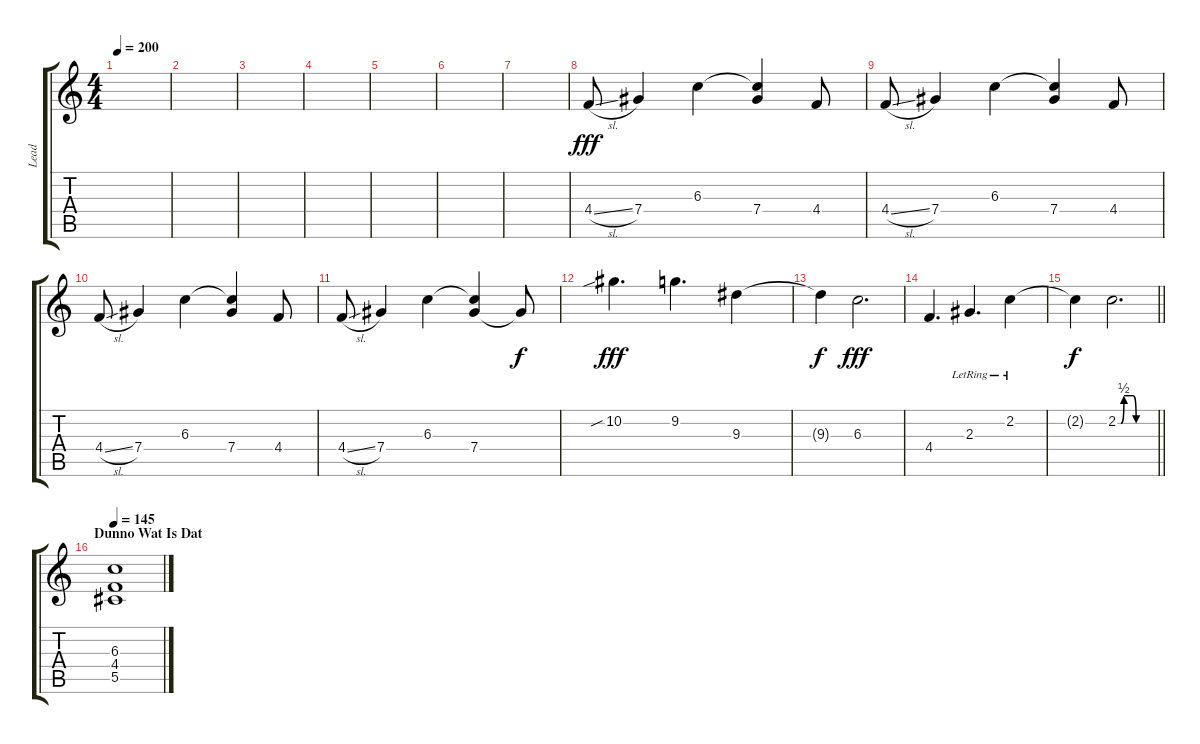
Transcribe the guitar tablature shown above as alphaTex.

\track ("Lead" "Lead") {instrument distortionguitar}
\staff {score tabs}
\tuning (Eb4 Bb3 Gb3 Db3 Ab2 Eb2) {hide}
\ts (4 4)
\tempo 200
\clef g2
\ks c
|
|
|
|
|
|
|
4.4{sl}.8{dy fff} 7.4.4 6.3.4 (6.3{t} 7.4).4 4.4.8 |
4.4{sl}.8 7.4.4 6.3.4 (6.3{t} 7.4).4 4.4.8 |
4.4{sl}.8 7.4.4 6.3.4 (6.3{t} 7.4).4 4.4.8 |
4.4{sl}.8 7.4.4 6.3.4 (6.3{t} 7.4).4 7.4{t}.8{dy f} |
10.2{sib}.4{d dy fff} 9.2.4{d} 9.3.4 |
9.3{t}.4{dy f} 6.3.2{d dy fff} |
4.4.4{d} 2.3{lr}.4{d} 2.2{lr}.4 |
\barLineRight lightlight
2.2{t}.4{dy f} 2.2{be (custom 0 0 5 0 10 2 15 2 25 2 30 0 60 0)}.2{d} |
\section ("" "Dunno Wat Is Dat")
\tempo 145
(6.3 4.4 5.5).1
